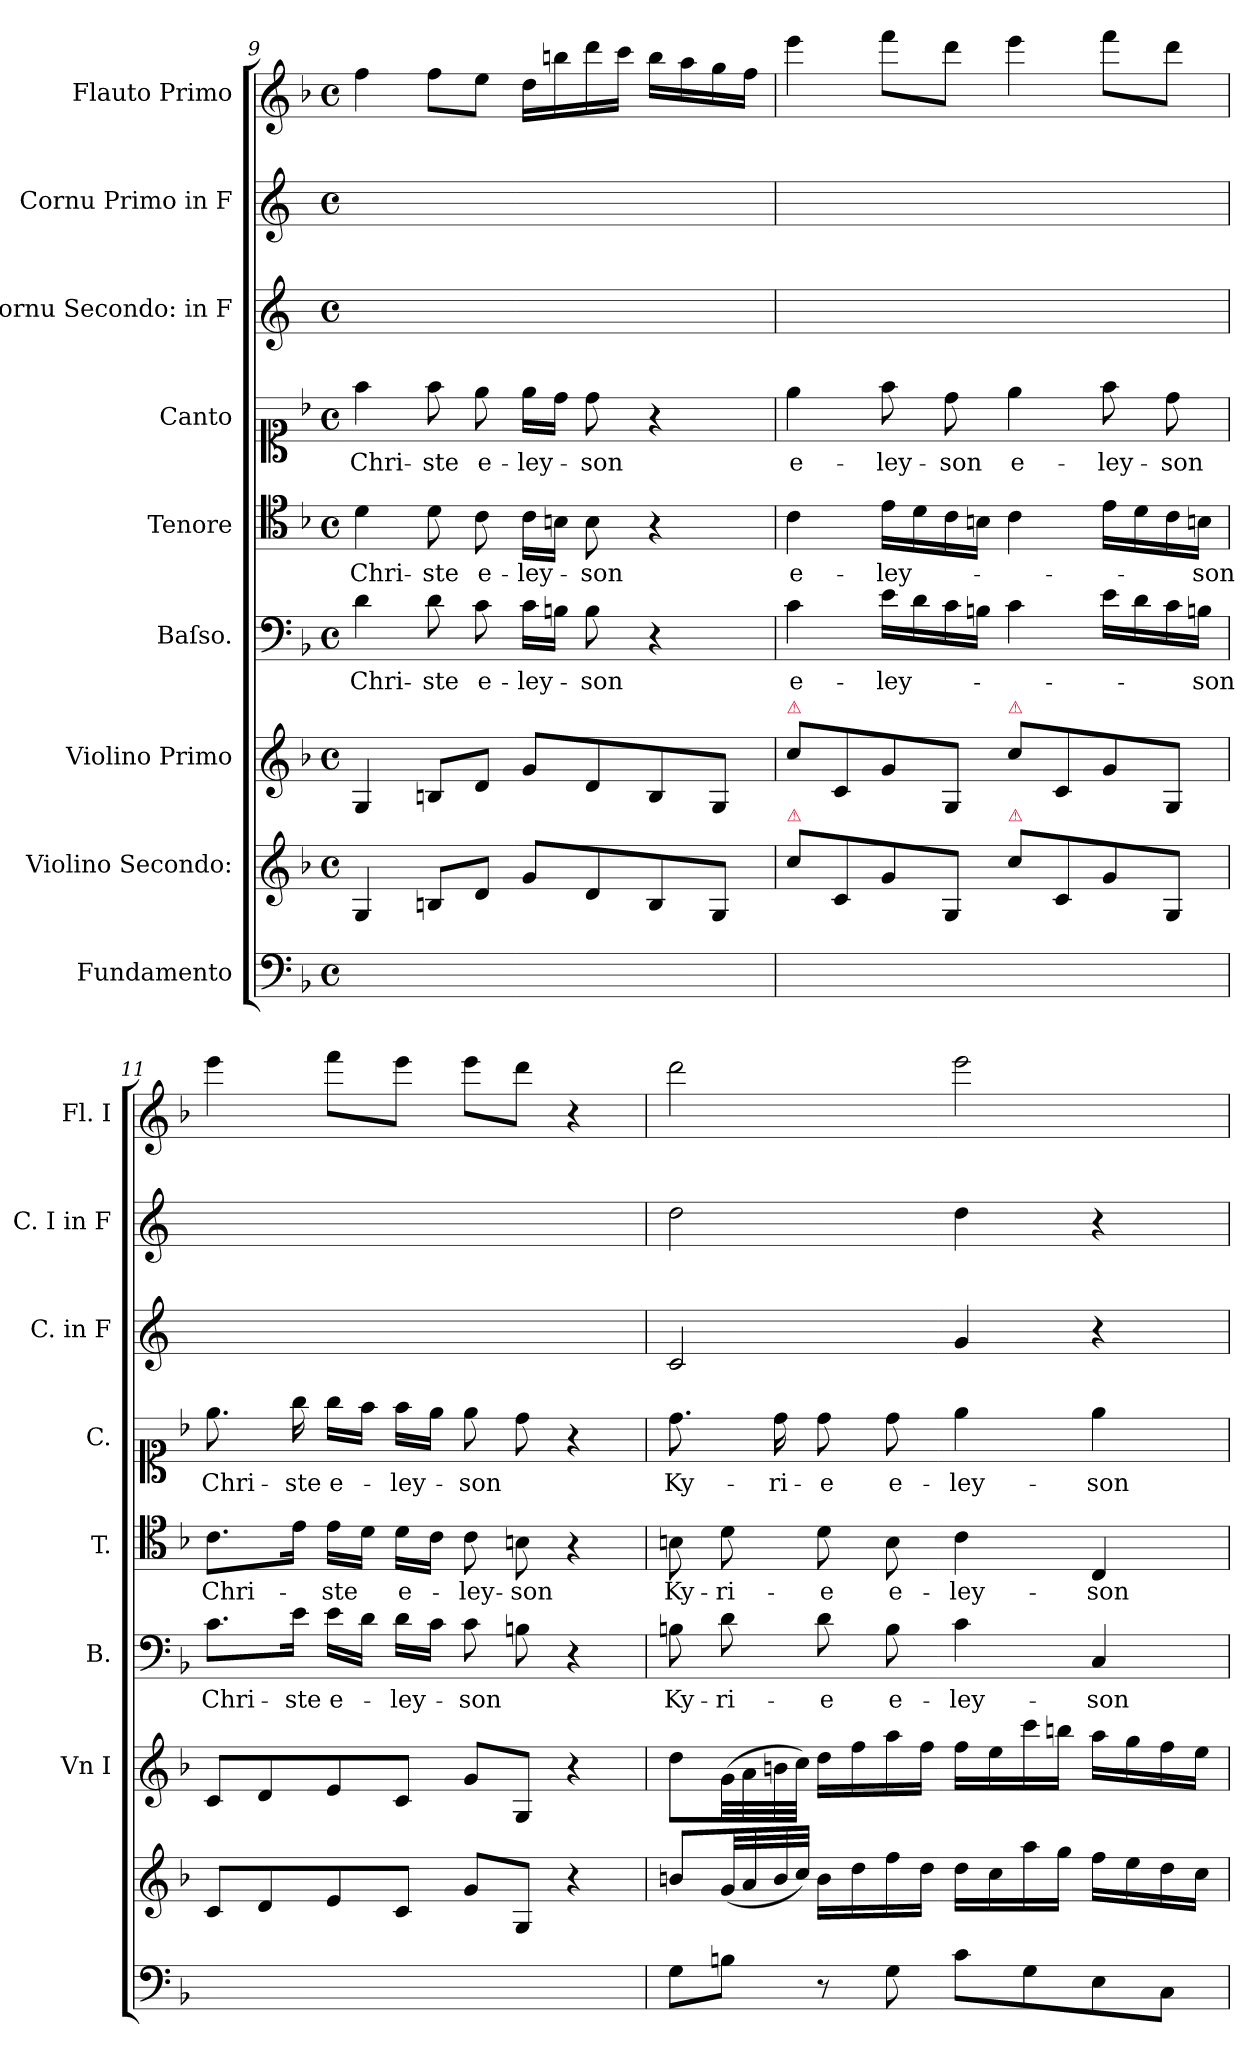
**kern	**kern	**dynam	**kern	**dynam	**kern	**text	**kern	**text	**kern	**text	**kern	**kern	**kern
*part9	*part8	*part8	*part7	*part7	*part6	*part6	*part5	*part5	*part4	*part4	*part3	*part2	*part1
*staff9	*staff8	*staff8	*staff7	*staff7	*staff6	*staff6	*staff5	*staff5	*staff4	*staff4	*staff3	*staff2	*staff1
*I"Fundamento	*I"Violino Secondo:	*	*I"Violino Primo	*	*I"Baſso.	*	*I"Tenore	*	*I"Canto	*	*I"Cornu Secondo: in F	*I"Cornu Primo in F	*I"Flauto Primo
*	*	*	*I'Vn I	*	*I'B.	*	*I'T.	*	*I'C.	*	*I'C. in F	*I'C. I in F	*I'Fl. I
*clefF4	*clefG2	*	*clefG2	*	*clefF4	*	*clefC4	*	*clefC1	*	*clefG2	*clefG2	*clefG2
*	*	*	*	*	*	*	*	*	*	*	*ITrd4c7	*ITrd4c7	*
*k[b-]	*k[b-]	*	*k[b-]	*	*k[b-]	*	*k[b-]	*	*k[b-]	*	*k[b-]	*k[b-]	*k[b-]
*F:	*F:	*	*F:	*	*F:	*	*F:	*	*F:	*	*F:	*F:	*F:
*M4/4	*M4/4	*	*M4/4	*	*M4/4	*	*M4/4	*	*M4/4	*	*M4/4	*M4/4	*M4/4
*met(c)	*met(c)	*	*met(c)	*	*met(c)	*	*met(c)	*	*met(c)	*	*met(c)	*met(c)	*met(c)
=9	=9	=9	=9	=9	=9	=9	=9	=9	=9	=9	=9	=9	=9
!	!	!	!	!	!	!	!	!	!	!LO:LY:i	!	!	!
1ryy	4G/	.	4G/	.	4d\	Chri-	4d\	Chri-	4ff\	Chri-	1ryy	1ryy	4ff\
!	!	!	!	!	!	!	!	!	!	!LO:LY:i	!	!	!
.	8Bn/L	.	8Bn/L	.	8d\	-ste	8d\	-ste	8ff\	-ste	.	.	8ff\L
!	!	!	!	!	!	!	!	!	!	!LO:LY:i	!	!	!
.	8d/J	.	8d/J	.	8c\	e-	8c\	e-	8ee\	e-	.	.	8ee\J
!	!	!	!	!	!	!	!	!	!	!LO:LY:i	!	!	!
.	8g/L	.	8g/L	.	16c\LL	-ley-	16c\LL	-ley-	16ee\LL	-ley-	.	.	16dd\LL
.	.	.	.	.	16Bn\JJ	.	16Bn\JJ	.	16dd\JJ	.	.	.	16bbn\
!	!	!	!	!	!	!	!	!	!	!LO:LY:i	!	!	!
.	8d/	.	8d/	.	8B\	-son	8B\	-son	8dd\	-son	.	.	16ddd\
.	.	.	.	.	.	.	.	.	.	.	.	.	16ccc\JJ
.	8B/	.	8B/	.	4r	.	4r	.	4r	.	.	.	16bb\LL
.	.	.	.	.	.	.	.	.	.	.	.	.	16aa\
.	8G/J	.	8G/J	.	.	.	.	.	.	.	.	.	16gg\
.	.	.	.	.	.	.	.	.	.	.	.	.	16ff\JJ
=10	=10	=10	=10	=10	=10	=10	=10	=10	=10	=10	=10	=10	=10
!	!	!	!LO:TX:a:color=crimson:t=⚠	!	!	!	!	!	!	!	!	!	!
!	!LO:TX:a:color=crimson:t=⚠	!	!	!	!	!	!	!	!	!	!	!	!
1ryy	8cc\L	.	8cc\L	.	4c\	e-	4c\	e-	4ee\	e-	1ryy	1ryy	4eee\
.	8c/	.	8c/	.	.	.	.	.	.	.	.	.	.
.	8g/	.	8g/	.	16e\LL	-ley-	16e\LL	-ley-	8ff\	-ley-	.	.	8fff\L
.	.	.	.	.	16d\	.	16d\	.	.	.	.	.	.
.	8G/J	.	8G/J	.	16c\	.	16c\	.	8dd\	-son	.	.	8ddd\J
.	.	.	.	.	16Bn\JJ	.	16Bn\JJ	.	.	.	.	.	.
!	!	!	!LO:TX:a:color=crimson:t=⚠	!	!	!	!	!	!	!	!	!	!
!	!LO:TX:a:color=crimson:t=⚠	!	!	!	!	!	!	!	!	!	!	!	!
!	!	!	!	!	!	!	!	!	!	!LO:LY:i	!	!	!
.	8cc\L	.	8cc\L	.	4c\	.	4c\	.	4ee\	e-	.	.	4eee\
.	8c/	.	8c/	.	.	.	.	.	.	.	.	.	.
!	!	!	!	!	!	!	!	!	!	!LO:LY:i	!	!	!
.	8g/	.	8g/	.	16e\LL	.	16e\LL	.	8ff\	-ley-	.	.	8fff\L
.	.	.	.	.	16d\	.	16d\	.	.	.	.	.	.
!	!	!	!	!	!	!	!	!	!	!LO:LY:i	!	!	!
.	8G/J	.	8G/J	.	16c\	.	16c\	.	8dd\	-son	.	.	8ddd\J
.	.	.	.	.	16Bn\JJ	-son	16Bn\JJ	-son	.	.	.	.	.
=11	=11	=11	=11	=11	=11	=11	=11	=11	=11	=11	=11	=11	=11
1ryy	8c/L	.	8c/L	.	8.c\L	Chri-	8.c\L	Chri-	8.ee\	Chri-	1ryy	1ryy	4eee\
.	8d/	.	8d/	.	.	.	.	.	.	.	.	.	.
.	.	.	.	.	16e\Jk	-ste	16e\Jk	.	16gg\	-ste	.	.	.
.	8e/	.	8e/	.	16e\LL	e-	16e\LL	-ste	16gg\LL	e-	.	.	8fff\L
.	.	.	.	.	16d\JJ	.	16d\JJ	.	16ff\JJ	.	.	.	.
.	8c/J	.	8c/J	.	16d\LL	-ley-	16d\LL	e-	16ff\LL	-ley-	.	.	8eee\J
.	.	.	.	.	16c\JJ	.	16c\JJ	.	16ee\JJ	.	.	.	.
.	8g/L	.	8g/L	.	8c\	-son	8c\	-ley-	8ee\	-son	.	.	8eee\L
.	8G/J	.	8G/J	.	8Bn\	.	8Bn\	-son	8dd\	.	.	.	8ddd\J
.	4r	.	4r	.	4r	.	4r	.	4r	.	.	.	4r
=12	=12	=12	=12	=12	=12	=12	=12	=12	=12	=12	=12	=12	=12
!	!	!LO:DY:b	!	!LO:DY:b:rj	!	!	!	!	!	!	!	!	!
8G\L	8bn/L	for	8dd\L	for	8Bn\	Ky-	8Bn\	Ky-	8.dd\	Ky-	2F/	2g\	2ddd\
8Bn\J	(32g/LL	.	(32g\LL	.	8d\	-ri-	8d\	-ri-	.	.	.	.	.
.	32a/	.	32a\	.	.	.	.	.	.	.	.	.	.
.	32b/	.	32bn\	.	.	.	.	.	16dd\	-ri-	.	.	.
.	32cc/JJJ)	.	32cc\JJJ)	.	.	.	.	.	.	.	.	.	.
8r	16b\LL	.	16dd\LL	.	8d\	-e	8d\	-e	8dd\	-e	.	.	.
.	16dd\	.	16ff\	.	.	.	.	.	.	.	.	.	.
8G\	16ff\	.	16aa\	.	8B\	e-	8B\	e-	8dd\	e-	.	.	.
.	16dd\JJ	.	16ff\JJ	.	.	.	.	.	.	.	.	.	.
8c\L	16dd\LL	.	16ff\LL	.	4c\	-ley-	4c\	-ley-	4ee\	-ley-	4c/	4g\	2eee\
.	16cc\	.	16ee\	.	.	.	.	.	.	.	.	.	.
8G\	16aa\	.	16ccc\	.	.	.	.	.	.	.	.	.	.
.	16gg\JJ	.	16bbn\JJ	.	.	.	.	.	.	.	.	.	.
8E\	16ff\LL	.	16aa\LL	.	4C/	-son	4C/	-son	4ee\	-son	4r	4r	.
.	16ee\	.	16gg\	.	.	.	.	.	.	.	.	.	.
8C\J	16dd\	.	16ff\	.	.	.	.	.	.	.	.	.	.
.	16cc\JJ	.	16ee\JJ	.	.	.	.	.	.	.	.	.	.
=	=	=	=	=	=	=	=	=	=	=	=	=	=
*-	*-	*-	*-	*-	*-	*-	*-	*-	*-	*-	*-	*-	*-
